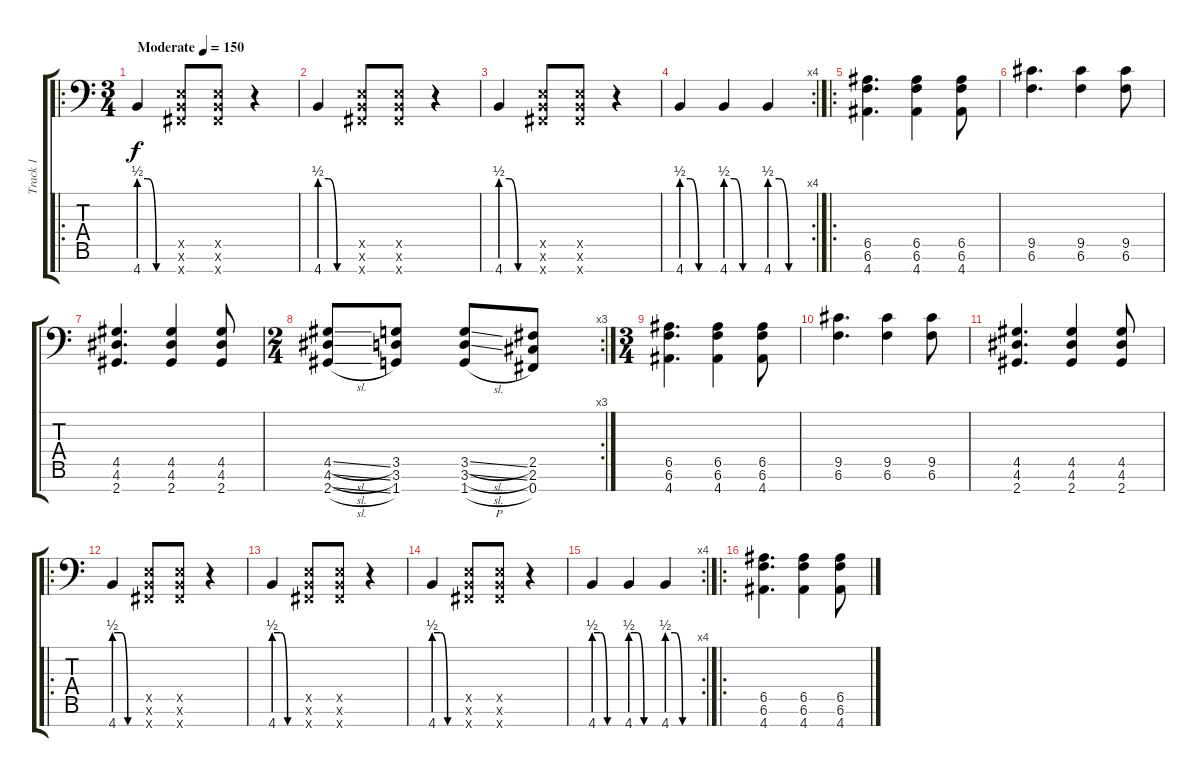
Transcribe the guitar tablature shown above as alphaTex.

\track ("Track 1" "Track 1") {instrument distortionguitar}
\staff {score tabs}
\tuning (B3 G3 D3 A2 E2 B1 Gb1) {hide}
\ro
\ts (3 4)
\tempo (150 "Moderate")
\clef f4
\ks c
4.7{be (custom 0 2 15 2 30 0 60 0)}.4{dy f instrument distortionguitar} (0.5{x} 0.6{x} 0.7{x}).8 (0.5{x} 0.6{x} 0.7{x}).8 r.4 |
4.7{be (custom 0 2 15 2 30 0 60 0)}.4 (0.5{x} 0.6{x} 0.7{x}).8 (0.5{x} 0.6{x} 0.7{x}).8 r.4 |
4.7{be (custom 0 2 15 2 30 0 60 0)}.4 (0.5{x} 0.6{x} 0.7{x}).8 (0.5{x} 0.6{x} 0.7{x}).8 r.4 |
\rc 4
4.7{be (custom 0 2 15 2 30 0 60 0)}.4 4.7{be (custom 0 2 15 2 30 0 60 0)}.4 4.7{be (custom 0 2 15 2 30 0 60 0)}.4 |
\ro
(6.5 6.6 4.7).4{d} (6.5 6.6 4.7).4 (6.5 6.6 4.7).8 |
(9.5 6.6).4{d} (9.5 6.6).4 (9.5 6.6).8 |
(4.5 4.6 2.7).4{d} (4.5 4.6 2.7).4 (4.5 4.6 2.7).8 |
\rc 3
\ts (2 4)
(4.5{sl} 4.6{sl} 2.7{sl}).8 (3.5 3.6 1.7).8 (3.5{sl} 3.6{sl} 1.7{h}).8 (2.5 2.6 0.7).8 |
\ts (3 4)
(6.5 6.6 4.7).4{d} (6.5 6.6 4.7).4 (6.5 6.6 4.7).8 |
(9.5 6.6).4{d} (9.5 6.6).4 (9.5 6.6).8 |
(4.5 4.6 2.7).4{d} (4.5 4.6 2.7).4 (4.5 4.6 2.7).8 |
\ro
4.7{be (custom 0 2 15 2 30 0 60 0)}.4 (0.5{x} 0.6{x} 0.7{x}).8 (0.5{x} 0.6{x} 0.7{x}).8 r.4 |
4.7{be (custom 0 2 15 2 30 0 60 0)}.4 (0.5{x} 0.6{x} 0.7{x}).8 (0.5{x} 0.6{x} 0.7{x}).8 r.4 |
4.7{be (custom 0 2 15 2 30 0 60 0)}.4 (0.5{x} 0.6{x} 0.7{x}).8 (0.5{x} 0.6{x} 0.7{x}).8 r.4 |
\rc 4
4.7{be (custom 0 2 15 2 30 0 60 0)}.4 4.7{be (custom 0 2 15 2 30 0 60 0)}.4 4.7{be (custom 0 2 15 2 30 0 60 0)}.4 |
\ro
(6.5 6.6 4.7).4{d} (6.5 6.6 4.7).4 (6.5 6.6 4.7).8
